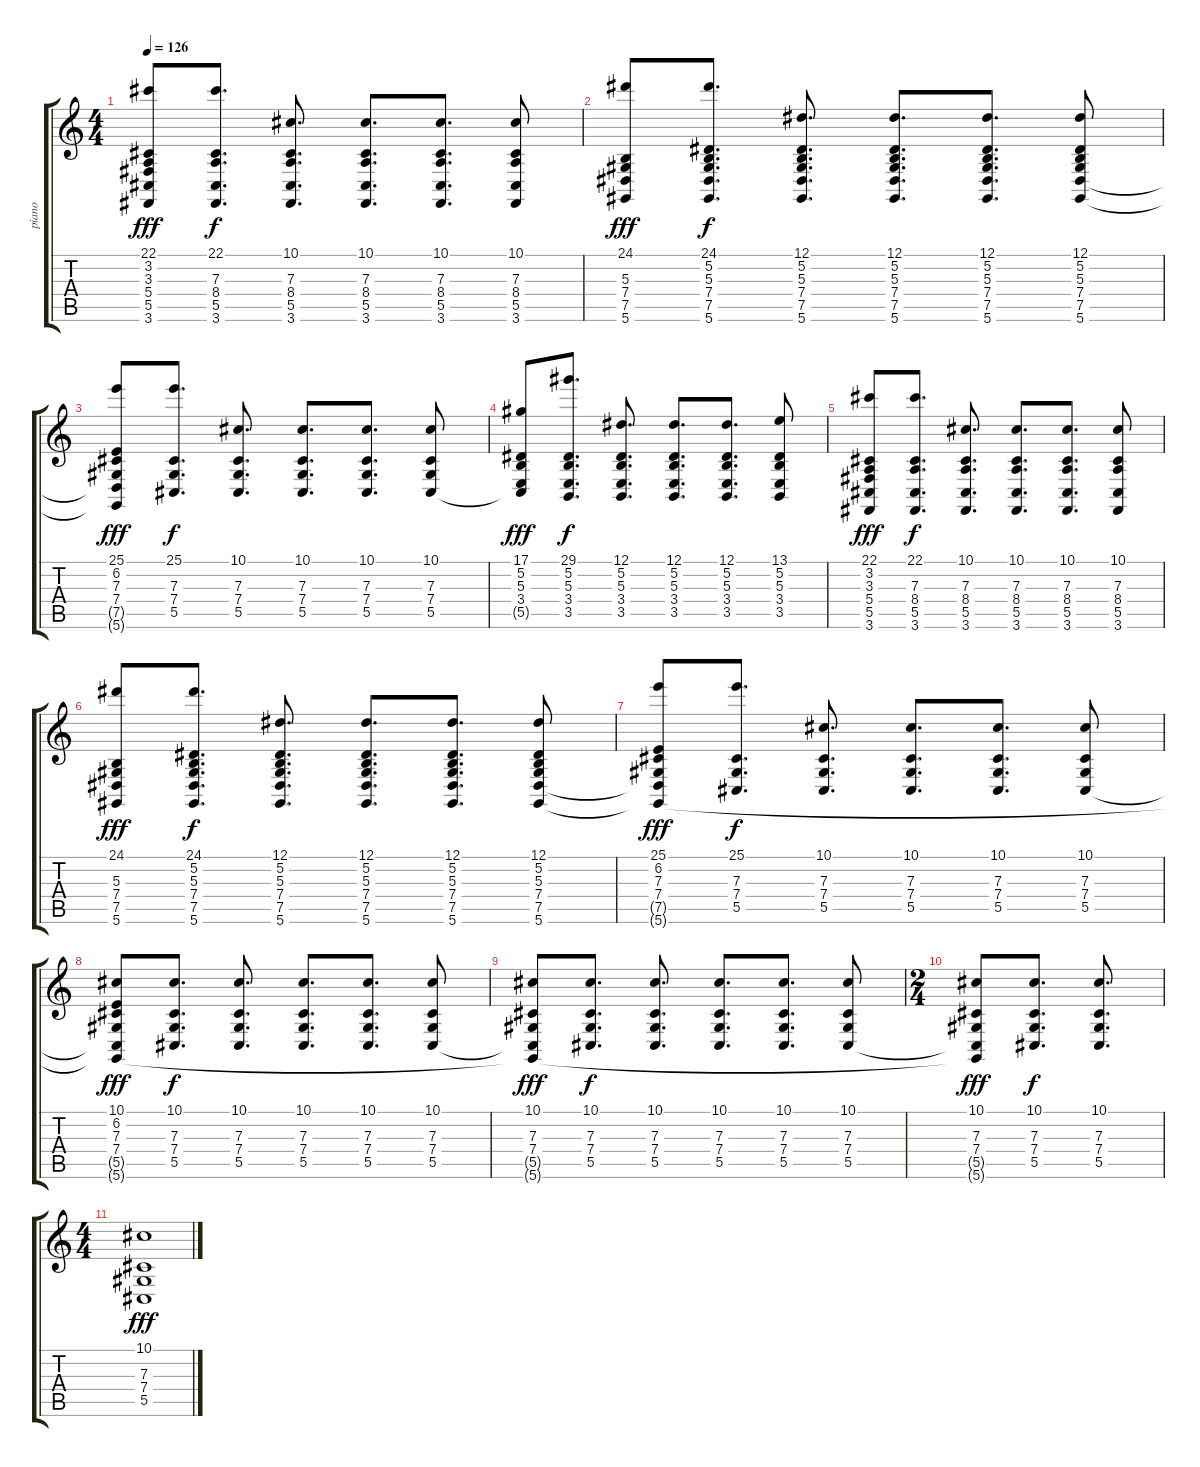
\track ("piano" "piano") {instrument acousticgrandpiano}
\staff {score tabs}
\tuning (Eb4 Bb3 Gb3 Db3 Ab2 Eb2) {hide}
\ts (4 4)
\tempo 126
\clef g2
\ks c
(22.1 3.2 3.3 5.4 5.5 3.6).8{dy fff} (22.1 7.3 8.4 5.5 3.6).8{d dy f} (10.1 7.3 8.4 5.5 3.6).8{d} (10.1 7.3 8.4 5.5 3.6).8{d} (10.1 7.3 8.4 5.5 3.6).8{d} (10.1 7.3 8.4 5.5 3.6).8 |
(24.1 5.3 7.4 7.5 5.6).8{dy fff} (24.1 5.2 5.3 7.4 7.5 5.6).8{d dy f} (12.1 5.2 5.3 7.4 7.5 5.6).8{d} (12.1 5.2 5.3 7.4 7.5 5.6).8{d} (12.1 5.2 5.3 7.4 7.5 5.6).8{d} (12.1 5.2 5.3 7.4 7.5 5.6).8 |
(25.1 6.2 7.3 7.4 7.5{t} 5.6{t}).8{dy fff} (25.1 7.3 7.4 5.5).8{d dy f} (10.1 7.3 7.4 5.5).8{d} (10.1 7.3 7.4 5.5).8{d} (10.1 7.3 7.4 5.5).8{d} (10.1 7.3 7.4 5.5).8 |
(17.1 5.2 5.3 3.4 5.5{t}).8{dy fff} (29.1 5.2 5.3 3.4 3.5).8{d dy f} (12.1 5.2 5.3 3.4 3.5).8{d} (12.1 5.2 5.3 3.4 3.5).8{d} (12.1 5.2 5.3 3.4 3.5).8{d} (13.1 5.2 5.3 3.4 3.5).8 |
(22.1 3.2 3.3 5.4 5.5 3.6).8{dy fff} (22.1 7.3 8.4 5.5 3.6).8{d dy f} (10.1 7.3 8.4 5.5 3.6).8{d} (10.1 7.3 8.4 5.5 3.6).8{d} (10.1 7.3 8.4 5.5 3.6).8{d} (10.1 7.3 8.4 5.5 3.6).8 |
(24.1 5.3 7.4 7.5 5.6).8{dy fff} (24.1 5.2 5.3 7.4 7.5 5.6).8{d dy f} (12.1 5.2 5.3 7.4 7.5 5.6).8{d} (12.1 5.2 5.3 7.4 7.5 5.6).8{d} (12.1 5.2 5.3 7.4 7.5 5.6).8{d} (12.1 5.2 5.3 7.4 7.5 5.6).8 |
(25.1 6.2 7.3 7.4 7.5{t} 5.6{t}).8{dy fff} (25.1 7.3 7.4 5.5).8{d dy f} (10.1 7.3 7.4 5.5).8{d} (10.1 7.3 7.4 5.5).8{d} (10.1 7.3 7.4 5.5).8{d} (10.1 7.3 7.4 5.5).8 |
(10.1 6.2 7.3 7.4 5.5{t} 5.6{t}).8{dy fff} (10.1 7.3 7.4 5.5).8{d dy f} (10.1 7.3 7.4 5.5).8{d} (10.1 7.3 7.4 5.5).8{d} (10.1 7.3 7.4 5.5).8{d} (10.1 7.3 7.4 5.5).8 |
(10.1 7.3 7.4 5.5{t} 5.6{t}).8{dy fff} (10.1 7.3 7.4 5.5).8{d dy f} (10.1 7.3 7.4 5.5).8{d} (10.1 7.3 7.4 5.5).8{d} (10.1 7.3 7.4 5.5).8{d} (10.1 7.3 7.4 5.5).8 |
\ts (2 4)
(10.1 7.3 7.4 5.5{t} 5.6{t}).8{dy fff} (10.1 7.3 7.4 5.5).8{d dy f} (10.1 7.3 7.4 5.5).8{d} |
\ts (4 4)
(10.1 7.3 7.4 5.5).1{dy fff}
